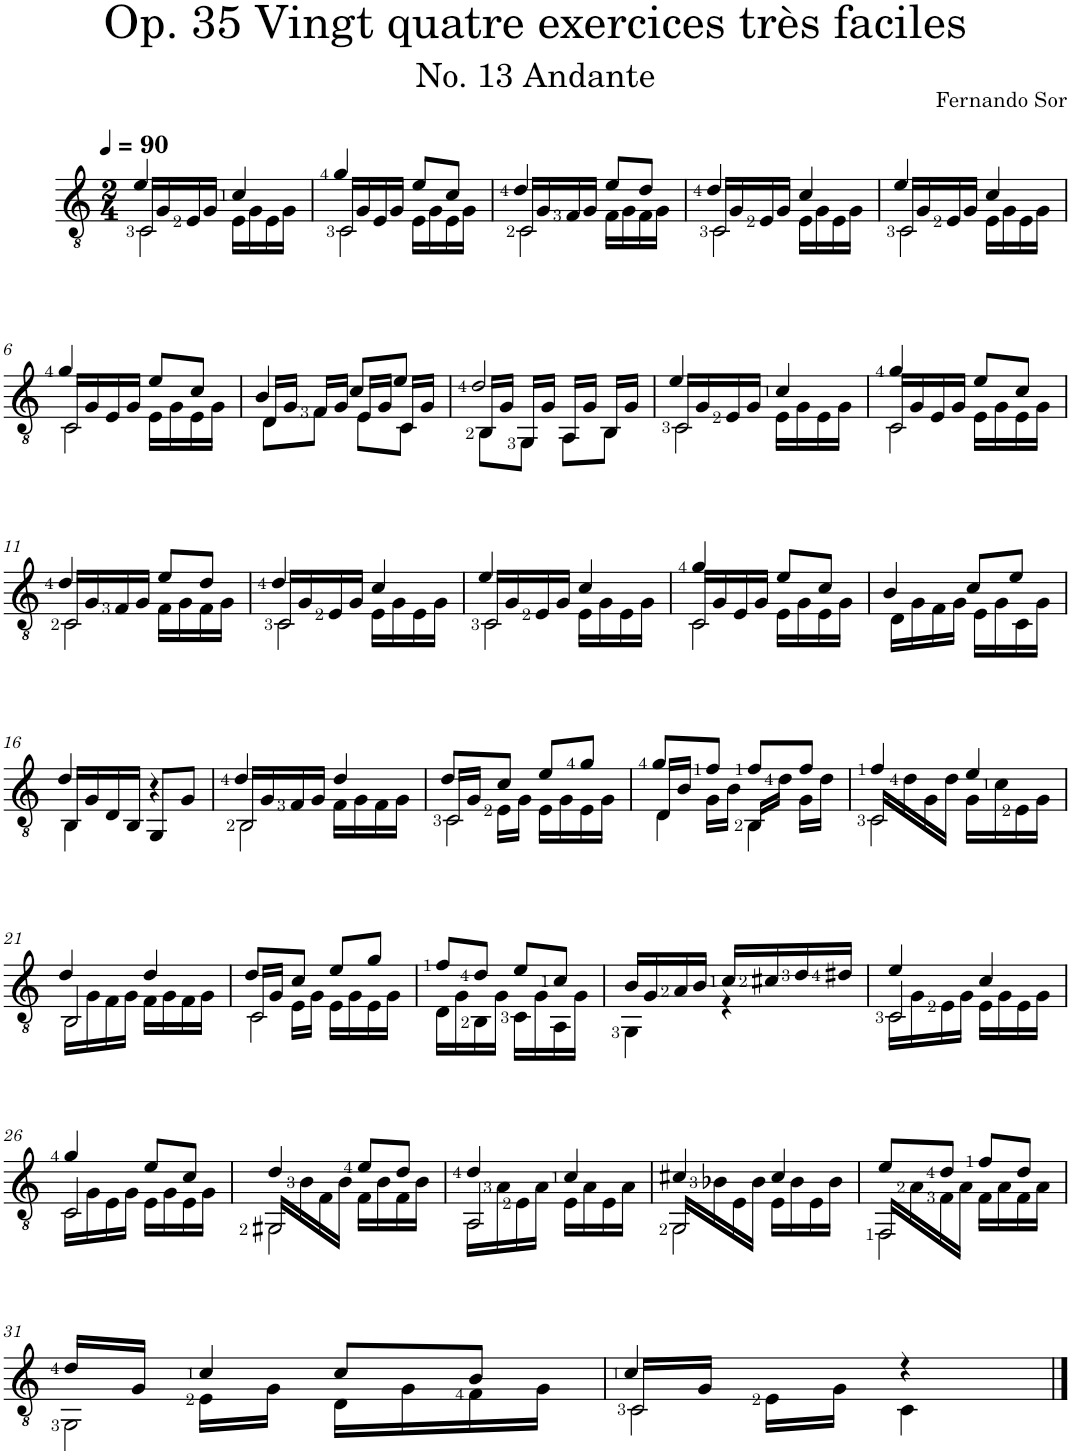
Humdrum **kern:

**kern
*part1
*staff1
*I"Classical Guitar
*clefGv2
*k[]
*C:
*M2/4
*MM90
=1
*^
*	*^
4e/	2C\	16C/LL
.	.	16G/
.	.	16E/
.	.	16G/JJ
4c/	.	16E\LL
.	.	16G\
.	.	16E\
.	.	16G\JJ
=2	=2	=2
4g/	2C\	16C/LL
.	.	16G/
.	.	16E/
.	.	16G/JJ
8e/L	.	16E\LL
.	.	16G\
8c/J	.	16E\
.	.	16G\JJ
=3	=3	=3
4d/	2C\	16C/LL
.	.	16G/
.	.	16F/
.	.	16G/JJ
8e/L	.	16F\LL
.	.	16G\
8d/J	.	16F\
.	.	16G\JJ
=4	=4	=4
4d/	2C\	16C/LL
.	.	16G/
.	.	16E/
.	.	16G/JJ
4c/	.	16E\LL
.	.	16G\
.	.	16E\
.	.	16G\JJ
=5	=5	=5
4e/	2C\	16C/LL
.	.	16G/
.	.	16E/
.	.	16G/JJ
4c/	.	16E\LL
.	.	16G\
.	.	16E\
.	.	16G\JJ
!!LO:LB:g=z	!!	!!
=6	=6	=6
4g/	2C\	16C/LL
.	.	16G/
.	.	16E/
.	.	16G/JJ
8e/L	.	16E\LL
.	.	16G\
8c/J	.	16E\
.	.	16G\JJ
=7	=7	=7
4B/	8D\L	16D/LL
.	.	16G/JJ
.	8F\J	16F/LL
.	.	16G/JJ
8c/L	8E\L	16E/LL
.	.	16G/JJ
8e/J	8C\J	16C/LL
.	.	16G/JJ
=8	=8	=8
2d/	8BB\L	16BB/LL
.	.	16G/JJ
.	8GG\J	16GG/LL
.	.	16G/JJ
.	8AA\L	16AA/LL
.	.	16G/JJ
.	8BB\J	16BB/LL
.	.	16G/JJ
=9	=9	=9
4e/	2C\	16C/LL
.	.	16G/
.	.	16E/
.	.	16G/JJ
4c/	.	16E\LL
.	.	16G\
.	.	16E\
.	.	16G\JJ
=10	=10	=10
4g/	2C\	16C/LL
.	.	16G/
.	.	16E/
.	.	16G/JJ
8e/L	.	16E\LL
.	.	16G\
8c/J	.	16E\
.	.	16G\JJ
!!LO:LB:g=z	!!	!!
=11	=11	=11
4d/	2C\	16C/LL
.	.	16G/
.	.	16F/
.	.	16G/JJ
8e/L	.	16F\LL
.	.	16G\
8d/J	.	16F\
.	.	16G\JJ
=12	=12	=12
4d/	2C\	16C/LL
.	.	16G/
.	.	16E/
.	.	16G/JJ
4c/	.	16E\LL
.	.	16G\
.	.	16E\
.	.	16G\JJ
=13	=13	=13
4e/	2C\	16C/LL
.	.	16G/
.	.	16E/
.	.	16G/JJ
4c/	.	16E\LL
.	.	16G\
.	.	16E\
.	.	16G\JJ
=14	=14	=14
4g/	2C\	16C/LL
.	.	16G/
.	.	16E/
.	.	16G/JJ
8e/L	.	16E\LL
.	.	16G\
8c/J	.	16E\
.	.	16G\JJ
*	*v	*v
=15	=15
4B/	16D\LL
.	16G\
.	16F\
.	16G\JJ
8c/L	16E\LL
.	16G\
8e/J	16C\
.	16G\JJ
!!LO:LB:g=z	!!
=16	=16
*	*^
4d/	4BB\	16BB/LL
.	.	16G/
.	.	16D/
.	.	16BB/JJ
4r	4ryy	8GG/L
.	.	8G/J
=17	=17	=17
4d/	2BB\	16BB/LL
.	.	16G/
.	.	16F/
.	.	16G/JJ
4d/	.	16F\LL
.	.	16G\
.	.	16F\
.	.	16G\JJ
=18	=18	=18
8d/L	2C\	16C/LL
.	.	16G/JJ
8c/J	.	16E\LL
.	.	16G\JJ
8e/L	.	16E\LL
.	.	16G\
8g/J	.	16E\
.	.	16G\JJ
=19	=19	=19
8g/L	4D\	16D/LL
.	.	16B/JJ
8f/J	.	16G\LL
.	.	16B\JJ
8f/L	4BB\	16BB/LL
.	.	16d\JJ
8f/J	.	16G\LL
.	.	16d\JJ
=20	=20	=20
4f/	2C\	16C/LL
.	.	16d\
.	.	16G\
.	.	16d\JJ
4e/	.	16G\LL
.	.	16c\
.	.	16E\
.	.	16G\JJ
!!LO:LB:g=z	!!	!!
=21	=21	=21
4d/	2BB/	16BB\LL
.	.	16G\
.	.	16F\
.	.	16G\JJ
4d/	.	16F\LL
.	.	16G\
.	.	16F\
.	.	16G\JJ
=22	=22	=22
8d/L	2C\	16C/LL
.	.	16G/JJ
8c/J	.	16E\LL
.	.	16G\JJ
8e/L	.	16E\LL
.	.	16G\
8g/J	.	16E\
.	.	16G\JJ
*	*v	*v
=23	=23
8f/L	16D\LL
.	16G\
8d/J	16BB\
.	16G\JJ
8e/L	16C\LL
.	16G\
8c/J	16AA\
.	16G\JJ
=24	=24
16B/LL	4GG\
16G/	.
16A/	.
16B/JJ	.
16c/LL	4r
16c#X/	.
16d/	.
16d#X/JJ	.
=25	=25
*	*^
4e/	16C\LL	2C/
.	16G\	.
.	16E\	.
.	16G\JJ	.
4c/	16E\LL	.
.	16G\	.
.	16E\	.
.	16G\JJ	.
!!LO:LB:g=z	!!	!!
=26	=26	=26
4g/	16C\LL	2C/
.	16G\	.
.	16E\	.
.	16G\JJ	.
8e/L	16E\LL	.
.	16G\	.
8c/J	16E\	.
.	16G\JJ	.
=27	=27	=27
4d/	16GG#X/LL	2GG#\
.	16B\	.
.	16F\	.
.	16B\JJ	.
8e/L	16F\LL	.
.	16B\	.
8d/J	16F\	.
.	16B\JJ	.
=28	=28	=28
4d/	16AA\LL	2AA/
.	16A\	.
.	16E\	.
.	16A\JJ	.
4c/	16E\LL	.
.	16A\	.
.	16E\	.
.	16A\JJ	.
=29	=29	=29
4c#X/	16GG/LL	2GG\
.	16B-X\	.
.	16E\	.
.	16B-\JJ	.
4c#/	16E\LL	.
.	16B-\	.
.	16E\	.
.	16B-\JJ	.
=30	=30	=30
8e/L	16FF/LL	2FF\
.	16A\	.
8d/J	16F\	.
.	16A\JJ	.
8f/L	16F\LL	.
.	16A\	.
8d/J	16F\	.
.	16A\JJ	.
!!LO:LB:g=z	!!	!!
=31	=31	=31
*	*	*^
16d/LL	8ryy	2GG\	8ryy
16G/JJ	.	.	.
8ryy	16E\LL	.	4c/
.	16G\JJ	.	.
8c/L	16D\LL	.	.
.	16G\	.	.
8B/J	16F\	.	8ryy
.	16G\JJ	.	.
*	*	*v	*v
=32	=32	=32
4c/	16C/LL	2C\
.	16G/JJ	.
.	16E\LL	.
.	16G\JJ	.
4r	4C\	.
*v	*v	*v
==
*-
